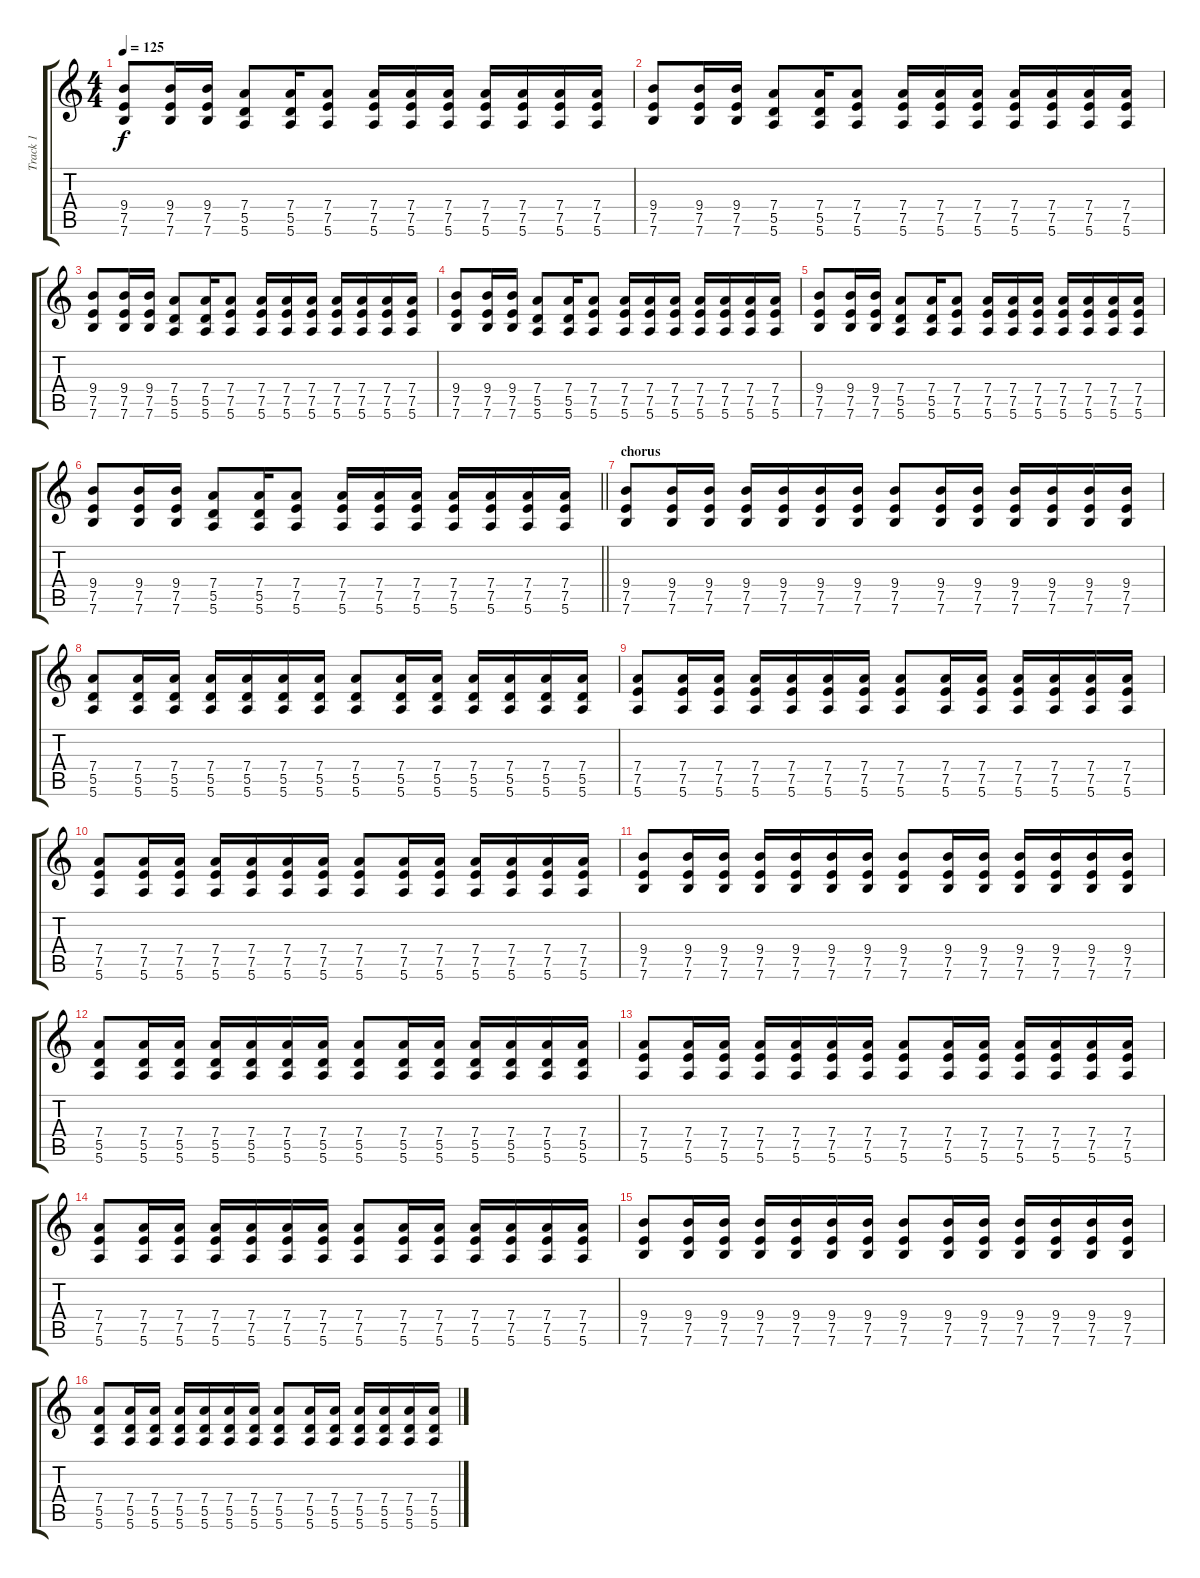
\track ("Track 1" "Track 1") {instrument overdrivenguitar}
\staff {score tabs}
\tuning (E4 B3 G3 D3 A2 E2) {hide}
\ts (4 4)
\tempo 125
\clef g2
\ks c
(9.4 7.5 7.6).8{dy f} (9.4 7.5 7.6).16 (9.4 7.5 7.6).16 (7.4 5.5 5.6).8 (7.4 5.5 5.6).16 (7.4 7.5 5.6).8 (7.4 7.5 5.6).16 (7.4 7.5 5.6).16 (7.4 7.5 5.6).16 (7.4 7.5 5.6).16 (7.4 7.5 5.6).16 (7.4 7.5 5.6).16 (7.4 7.5 5.6).16 |
(9.4 7.5 7.6).8 (9.4 7.5 7.6).16 (9.4 7.5 7.6).16 (7.4 5.5 5.6).8 (7.4 5.5 5.6).16 (7.4 7.5 5.6).8 (7.4 7.5 5.6).16 (7.4 7.5 5.6).16 (7.4 7.5 5.6).16 (7.4 7.5 5.6).16 (7.4 7.5 5.6).16 (7.4 7.5 5.6).16 (7.4 7.5 5.6).16 |
(9.4 7.5 7.6).8 (9.4 7.5 7.6).16 (9.4 7.5 7.6).16 (7.4 5.5 5.6).8 (7.4 5.5 5.6).16 (7.4 7.5 5.6).8 (7.4 7.5 5.6).16 (7.4 7.5 5.6).16 (7.4 7.5 5.6).16 (7.4 7.5 5.6).16 (7.4 7.5 5.6).16 (7.4 7.5 5.6).16 (7.4 7.5 5.6).16 |
(9.4 7.5 7.6).8 (9.4 7.5 7.6).16 (9.4 7.5 7.6).16 (7.4 5.5 5.6).8 (7.4 5.5 5.6).16 (7.4 7.5 5.6).8 (7.4 7.5 5.6).16 (7.4 7.5 5.6).16 (7.4 7.5 5.6).16 (7.4 7.5 5.6).16 (7.4 7.5 5.6).16 (7.4 7.5 5.6).16 (7.4 7.5 5.6).16 |
(9.4 7.5 7.6).8 (9.4 7.5 7.6).16 (9.4 7.5 7.6).16 (7.4 5.5 5.6).8 (7.4 5.5 5.6).16 (7.4 7.5 5.6).8 (7.4 7.5 5.6).16 (7.4 7.5 5.6).16 (7.4 7.5 5.6).16 (7.4 7.5 5.6).16 (7.4 7.5 5.6).16 (7.4 7.5 5.6).16 (7.4 7.5 5.6).16 |
\barLineRight lightlight
(9.4 7.5 7.6).8 (9.4 7.5 7.6).16 (9.4 7.5 7.6).16 (7.4 5.5 5.6).8 (7.4 5.5 5.6).16 (7.4 7.5 5.6).8 (7.4 7.5 5.6).16 (7.4 7.5 5.6).16 (7.4 7.5 5.6).16 (7.4 7.5 5.6).16 (7.4 7.5 5.6).16 (7.4 7.5 5.6).16 (7.4 7.5 5.6).16 |
\section ("" "chorus")
(9.4 7.5 7.6).8 (9.4 7.5 7.6).16 (9.4 7.5 7.6).16 (9.4 7.5 7.6).16 (9.4 7.5 7.6).16 (9.4 7.5 7.6).16 (9.4 7.5 7.6).16 (9.4 7.5 7.6).8 (9.4 7.5 7.6).16 (9.4 7.5 7.6).16 (9.4 7.5 7.6).16 (9.4 7.5 7.6).16 (9.4 7.5 7.6).16 (9.4 7.5 7.6).16 |
(7.4 5.5 5.6).8 (7.4 5.5 5.6).16 (7.4 5.5 5.6).16 (7.4 5.5 5.6).16 (7.4 5.5 5.6).16 (7.4 5.5 5.6).16 (7.4 5.5 5.6).16 (7.4 5.5 5.6).8 (7.4 5.5 5.6).16 (7.4 5.5 5.6).16 (7.4 5.5 5.6).16 (7.4 5.5 5.6).16 (7.4 5.5 5.6).16 (7.4 5.5 5.6).16 |
(7.4 7.5 5.6).8 (7.4 7.5 5.6).16 (7.4 7.5 5.6).16 (7.4 7.5 5.6).16 (7.4 7.5 5.6).16 (7.4 7.5 5.6).16 (7.4 7.5 5.6).16 (7.4 7.5 5.6).8 (7.4 7.5 5.6).16 (7.4 7.5 5.6).16 (7.4 7.5 5.6).16 (7.4 7.5 5.6).16 (7.4 7.5 5.6).16 (7.4 7.5 5.6).16 |
(7.4 7.5 5.6).8 (7.4 7.5 5.6).16 (7.4 7.5 5.6).16 (7.4 7.5 5.6).16 (7.4 7.5 5.6).16 (7.4 7.5 5.6).16 (7.4 7.5 5.6).16 (7.4 7.5 5.6).8 (7.4 7.5 5.6).16 (7.4 7.5 5.6).16 (7.4 7.5 5.6).16 (7.4 7.5 5.6).16 (7.4 7.5 5.6).16 (7.4 7.5 5.6).16 |
(9.4 7.5 7.6).8 (9.4 7.5 7.6).16 (9.4 7.5 7.6).16 (9.4 7.5 7.6).16 (9.4 7.5 7.6).16 (9.4 7.5 7.6).16 (9.4 7.5 7.6).16 (9.4 7.5 7.6).8 (9.4 7.5 7.6).16 (9.4 7.5 7.6).16 (9.4 7.5 7.6).16 (9.4 7.5 7.6).16 (9.4 7.5 7.6).16 (9.4 7.5 7.6).16 |
(7.4 5.5 5.6).8 (7.4 5.5 5.6).16 (7.4 5.5 5.6).16 (7.4 5.5 5.6).16 (7.4 5.5 5.6).16 (7.4 5.5 5.6).16 (7.4 5.5 5.6).16 (7.4 5.5 5.6).8 (7.4 5.5 5.6).16 (7.4 5.5 5.6).16 (7.4 5.5 5.6).16 (7.4 5.5 5.6).16 (7.4 5.5 5.6).16 (7.4 5.5 5.6).16 |
(7.4 7.5 5.6).8 (7.4 7.5 5.6).16 (7.4 7.5 5.6).16 (7.4 7.5 5.6).16 (7.4 7.5 5.6).16 (7.4 7.5 5.6).16 (7.4 7.5 5.6).16 (7.4 7.5 5.6).8 (7.4 7.5 5.6).16 (7.4 7.5 5.6).16 (7.4 7.5 5.6).16 (7.4 7.5 5.6).16 (7.4 7.5 5.6).16 (7.4 7.5 5.6).16 |
(7.4 7.5 5.6).8 (7.4 7.5 5.6).16 (7.4 7.5 5.6).16 (7.4 7.5 5.6).16 (7.4 7.5 5.6).16 (7.4 7.5 5.6).16 (7.4 7.5 5.6).16 (7.4 7.5 5.6).8 (7.4 7.5 5.6).16 (7.4 7.5 5.6).16 (7.4 7.5 5.6).16 (7.4 7.5 5.6).16 (7.4 7.5 5.6).16 (7.4 7.5 5.6).16 |
(9.4 7.5 7.6).8 (9.4 7.5 7.6).16 (9.4 7.5 7.6).16 (9.4 7.5 7.6).16 (9.4 7.5 7.6).16 (9.4 7.5 7.6).16 (9.4 7.5 7.6).16 (9.4 7.5 7.6).8 (9.4 7.5 7.6).16 (9.4 7.5 7.6).16 (9.4 7.5 7.6).16 (9.4 7.5 7.6).16 (9.4 7.5 7.6).16 (9.4 7.5 7.6).16 |
(7.4 5.5 5.6).8 (7.4 5.5 5.6).16 (7.4 5.5 5.6).16 (7.4 5.5 5.6).16 (7.4 5.5 5.6).16 (7.4 5.5 5.6).16 (7.4 5.5 5.6).16 (7.4 5.5 5.6).8 (7.4 5.5 5.6).16 (7.4 5.5 5.6).16 (7.4 5.5 5.6).16 (7.4 5.5 5.6).16 (7.4 5.5 5.6).16 (7.4 5.5 5.6).16
